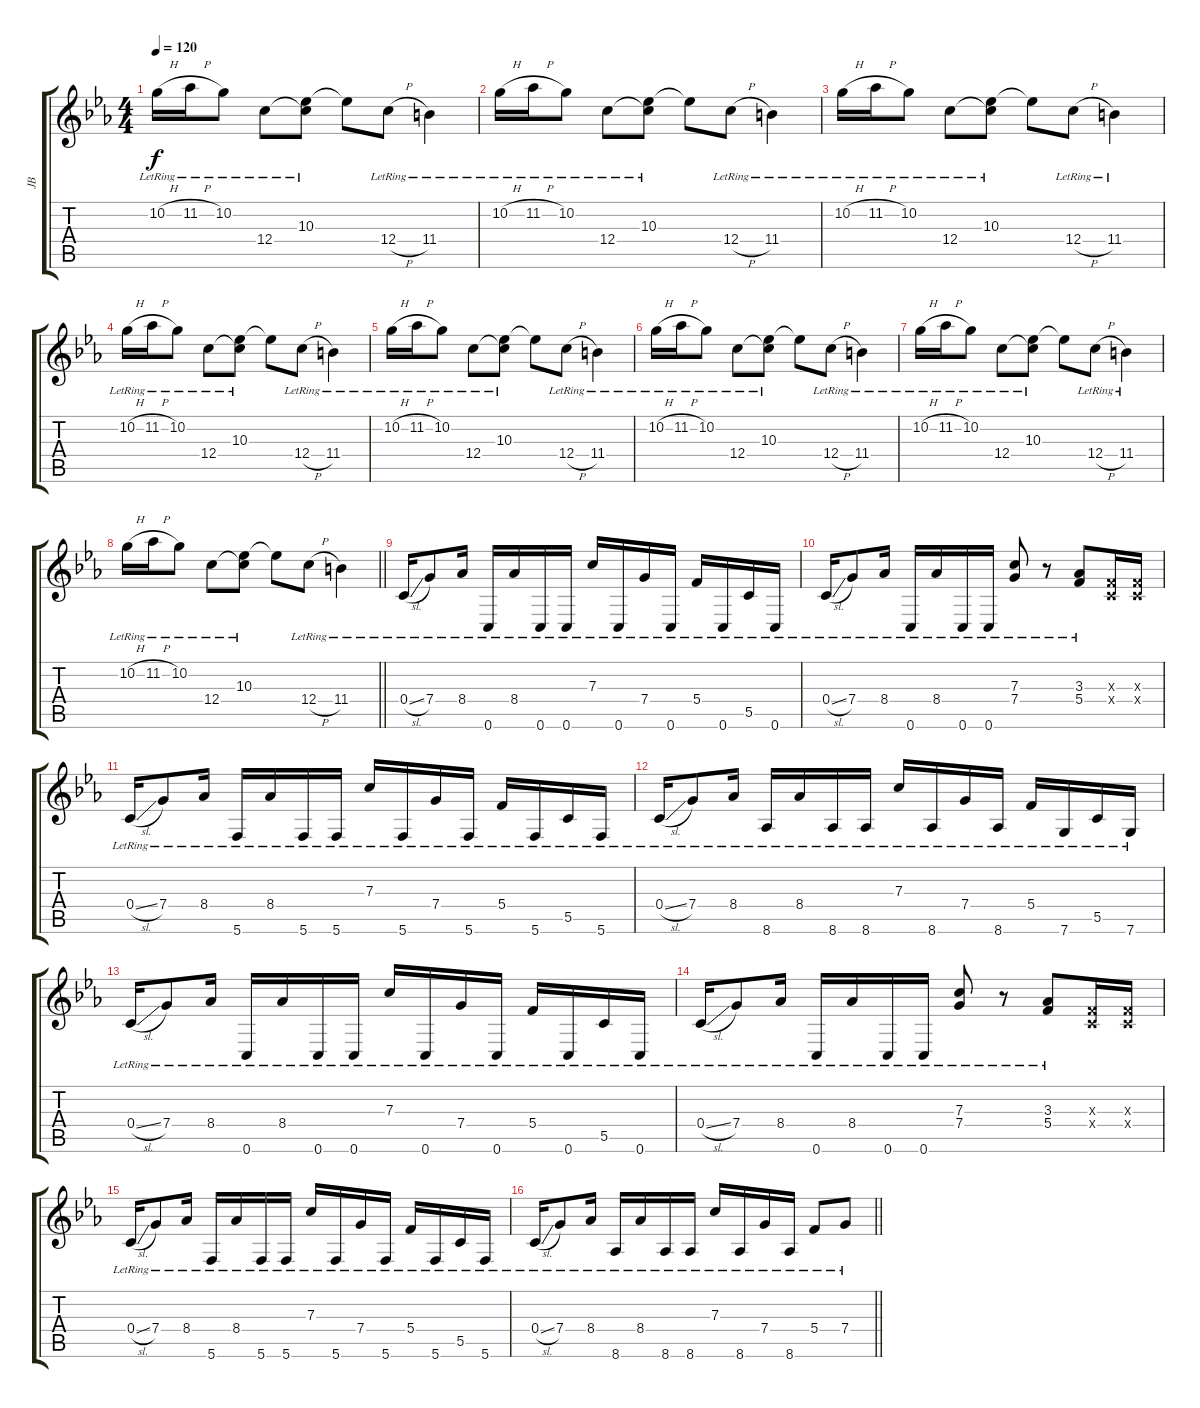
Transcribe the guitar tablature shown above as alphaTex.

\track ("JB" "JB") {instrument acousticguitarsteel}
\staff {score tabs}
\tuning (D4 A3 F3 C3 G2 C2) {hide}
\ts (4 4)
\section ("" "")
\tempo 120
\clef g2
\ks cminor
10.2{h lr}.16{dy f} 11.2{h lr}.16 10.2{lr}.8 12.4{lr}.8 (10.3{lr} 12.4{t}).8 10.3{t}.8 12.4{h lr}.8 11.4{lr}.4 |
10.2{h lr}.16 11.2{h lr}.16 10.2{lr}.8 12.4{lr}.8 (10.3{lr} 12.4{t}).8 10.3{t}.8 12.4{h lr}.8 11.4{lr}.4 |
10.2{h lr}.16 11.2{h lr}.16 10.2{lr}.8 12.4{lr}.8 (10.3{lr} 12.4{t}).8 10.3{t}.8 12.4{h lr}.8 11.4{lr}.4 |
10.2{h lr}.16 11.2{h lr}.16 10.2{lr}.8 12.4{lr}.8 (10.3{lr} 12.4{t}).8 10.3{t}.8 12.4{h lr}.8 11.4{lr}.4 |
10.2{h lr}.16 11.2{h lr}.16 10.2{lr}.8 12.4{lr}.8 (10.3{lr} 12.4{t}).8 10.3{t}.8 12.4{h lr}.8 11.4{lr}.4 |
10.2{h lr}.16 11.2{h lr}.16 10.2{lr}.8 12.4{lr}.8 (10.3{lr} 12.4{t}).8 10.3{t}.8 12.4{h lr}.8 11.4{lr}.4 |
10.2{h lr}.16 11.2{h lr}.16 10.2{lr}.8 12.4{lr}.8 (10.3{lr} 12.4{t}).8 10.3{t}.8 12.4{h lr}.8 11.4{lr}.4 |
\barLineRight lightlight
10.2{h lr}.16 11.2{h lr}.16 10.2{lr}.8 12.4{lr}.8 (10.3{lr} 12.4{t}).8 10.3{t}.8 12.4{h lr}.8 11.4{lr}.4 |
\section ("" "")
0.4{sl lr}.16 7.4{lr}.8 8.4{lr}.16 0.6{lr}.16 8.4{lr}.16 0.6{lr}.16 0.6{lr}.16 7.3{lr}.16 0.6{lr}.16 7.4{lr}.16 0.6{lr}.16 5.4{lr}.16 0.6{lr}.16 5.5{lr}.16 0.6{lr}.16 |
0.4{sl lr}.16 7.4{lr}.8 8.4{lr}.16 0.6{lr}.16 8.4{lr}.16 0.6{lr}.16 0.6{lr}.16 (7.3{lr} 7.4{lr}).8 r.8 (3.3{lr} 5.4{lr}).8 (0.3{x} 0.4{x}).16 (0.3{x} 0.4{x}).16 |
0.4{sl lr}.16 7.4{lr}.8 8.4{lr}.16 5.6{lr}.16 8.4{lr}.16 5.6{lr}.16 5.6{lr}.16 7.3{lr}.16 5.6{lr}.16 7.4{lr}.16 5.6{lr}.16 5.4{lr}.16 5.6{lr}.16 5.5{lr}.16 5.6{lr}.16 |
0.4{sl lr}.16 7.4{lr}.8 8.4{lr}.16 8.6{lr}.16 8.4{lr}.16 8.6{lr}.16 8.6{lr}.16 7.3{lr}.16 8.6{lr}.16 7.4{lr}.16 8.6{lr}.16 5.4{lr}.16 7.6{lr}.16 5.5{lr}.16 7.6{lr}.16 |
0.4{sl lr}.16 7.4{lr}.8 8.4{lr}.16 0.6{lr}.16 8.4{lr}.16 0.6{lr}.16 0.6{lr}.16 7.3{lr}.16 0.6{lr}.16 7.4{lr}.16 0.6{lr}.16 5.4{lr}.16 0.6{lr}.16 5.5{lr}.16 0.6{lr}.16 |
0.4{sl lr}.16 7.4{lr}.8 8.4{lr}.16 0.6{lr}.16 8.4{lr}.16 0.6{lr}.16 0.6{lr}.16 (7.3{lr} 7.4{lr}).8 r.8 (3.3{lr} 5.4{lr}).8 (0.3{x} 0.4{x}).16 (0.3{x} 0.4{x}).16 |
0.4{sl lr}.16 7.4{lr}.8 8.4{lr}.16 5.6{lr}.16 8.4{lr}.16 5.6{lr}.16 5.6{lr}.16 7.3{lr}.16 5.6{lr}.16 7.4{lr}.16 5.6{lr}.16 5.4{lr}.16 5.6{lr}.16 5.5{lr}.16 5.6{lr}.16 |
\barLineRight lightlight
0.4{sl lr}.16 7.4{lr}.8 8.4{lr}.16 8.6{lr}.16 8.4{lr}.16 8.6{lr}.16 8.6{lr}.16 7.3{lr}.16 8.6{lr}.16 7.4{lr}.16 8.6{lr}.16 5.4{lr}.8 7.4{lr}.8
